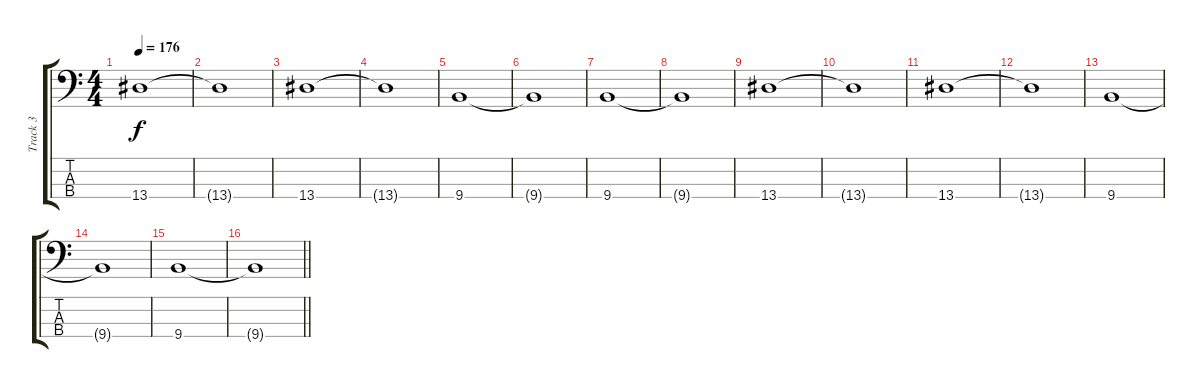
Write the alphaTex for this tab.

\track ("Track 3" "Track 3") {instrument electricbasspick}
\staff {score tabs}
\tuning (G2 D2 A1 D1) {hide}
\ts (4 4)
\tempo 176
\clef f4
\ks c
13.4.1{dy f} |
13.4{t}.1 |
13.4.1 |
13.4{t}.1 |
9.4.1 |
9.4{t}.1 |
9.4.1 |
9.4{t}.1 |
13.4.1 |
13.4{t}.1 |
13.4.1 |
13.4{t}.1 |
9.4.1 |
9.4{t}.1 |
9.4.1 |
\barLineRight lightlight
9.4{t}.1
